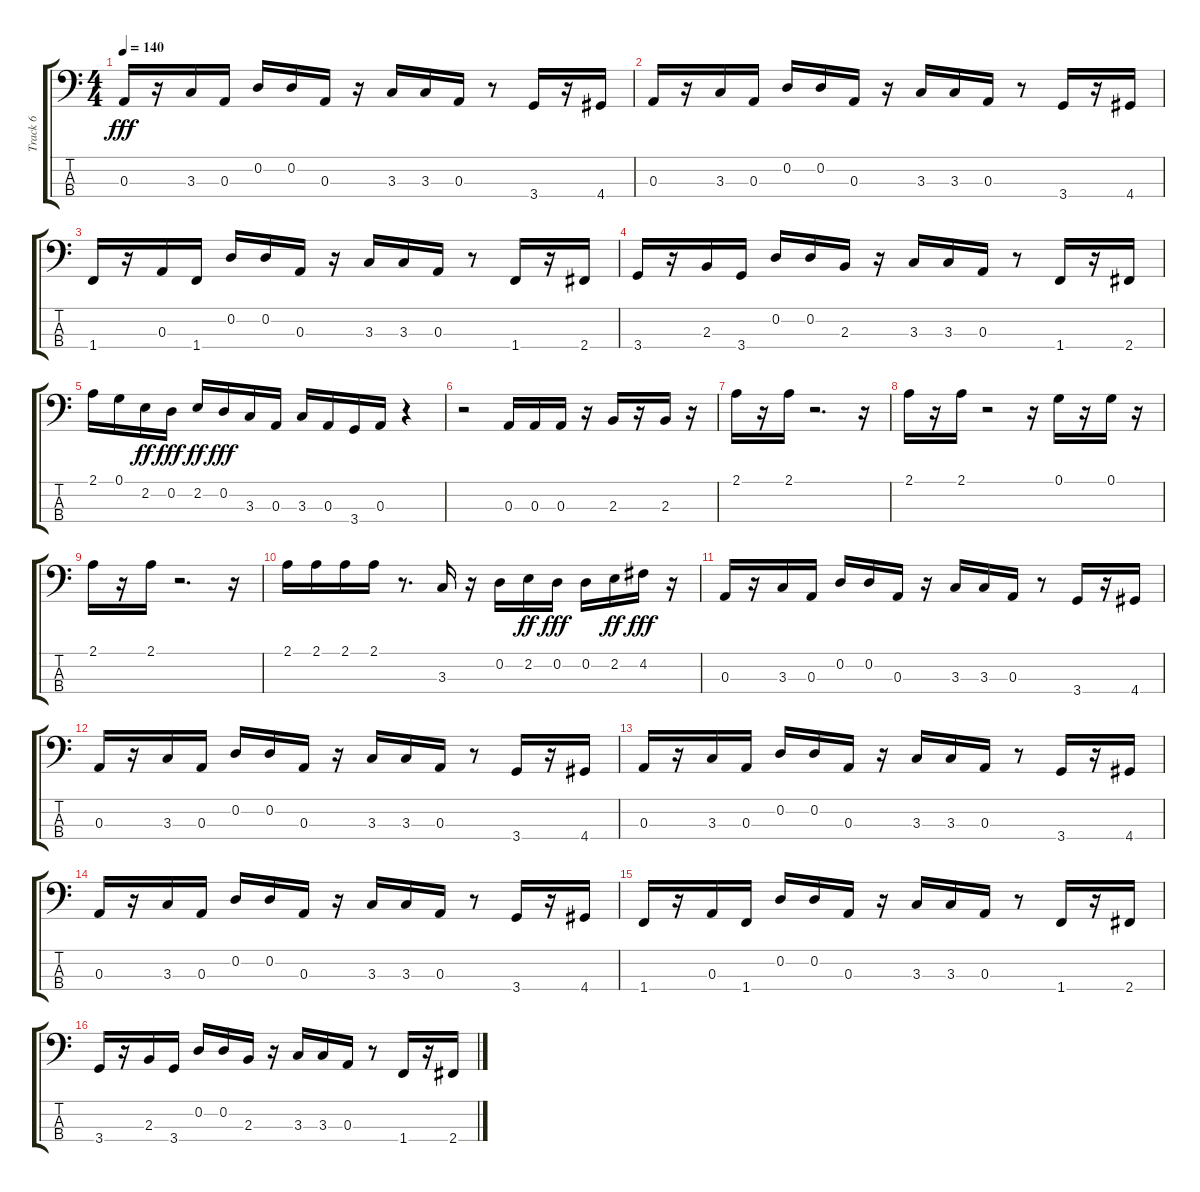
\track ("Track 6" "Track 6") {instrument slapbass2}
\staff {score tabs}
\tuning (G2 D2 A1 E1) {hide}
\ts (4 4)
\tempo 140
\clef f4
\ks c
0.3.16{dy fff} r.16 3.3.16 0.3.16 0.2.16 0.2.16 0.3.16 r.16 3.3.16 3.3.16 0.3.16 r.8 3.4.16 r.16 4.4.16 |
0.3.16 r.16 3.3.16 0.3.16 0.2.16 0.2.16 0.3.16 r.16 3.3.16 3.3.16 0.3.16 r.8 3.4.16 r.16 4.4.16 |
1.4.16 r.16 0.3.16 1.4.16 0.2.16 0.2.16 0.3.16 r.16 3.3.16 3.3.16 0.3.16 r.8 1.4.16 r.16 2.4.16 |
3.4.16 r.16 2.3.16 3.4.16 0.2.16 0.2.16 2.3.16 r.16 3.3.16 3.3.16 0.3.16 r.8 1.4.16 r.16 2.4.16 |
2.1.16 0.1.16 2.2.16{dy ff} 0.2.16{dy fff} 2.2.16{dy ff} 0.2.16{dy fff} 3.3.16 0.3.16 3.3.16 0.3.16 3.4.16 0.3.16 r.4 |
r.2 0.3.16 0.3.16 0.3.16 r.16 2.3.16 r.16 2.3.16 r.16 |
2.1.16 r.16 2.1.16 r.2{d} r.16 |
2.1.16 r.16 2.1.16 r.2 r.16 0.1.16 r.16 0.1.16 r.16 |
2.1.16 r.16 2.1.16 r.2{d} r.16 |
2.1.16 2.1.16 2.1.16 2.1.16 r.8{d} 3.3.16 r.16 0.2.16 2.2.16{dy ff} 0.2.16{dy fff} 0.2.16 2.2.16{dy ff} 4.2.16{dy fff} r.16 |
0.3.16 r.16 3.3.16 0.3.16 0.2.16 0.2.16 0.3.16 r.16 3.3.16 3.3.16 0.3.16 r.8 3.4.16 r.16 4.4.16 |
0.3.16 r.16 3.3.16 0.3.16 0.2.16 0.2.16 0.3.16 r.16 3.3.16 3.3.16 0.3.16 r.8 3.4.16 r.16 4.4.16 |
0.3.16 r.16 3.3.16 0.3.16 0.2.16 0.2.16 0.3.16 r.16 3.3.16 3.3.16 0.3.16 r.8 3.4.16 r.16 4.4.16 |
0.3.16 r.16 3.3.16 0.3.16 0.2.16 0.2.16 0.3.16 r.16 3.3.16 3.3.16 0.3.16 r.8 3.4.16 r.16 4.4.16 |
1.4.16 r.16 0.3.16 1.4.16 0.2.16 0.2.16 0.3.16 r.16 3.3.16 3.3.16 0.3.16 r.8 1.4.16 r.16 2.4.16 |
3.4.16 r.16 2.3.16 3.4.16 0.2.16 0.2.16 2.3.16 r.16 3.3.16 3.3.16 0.3.16 r.8 1.4.16 r.16 2.4.16
